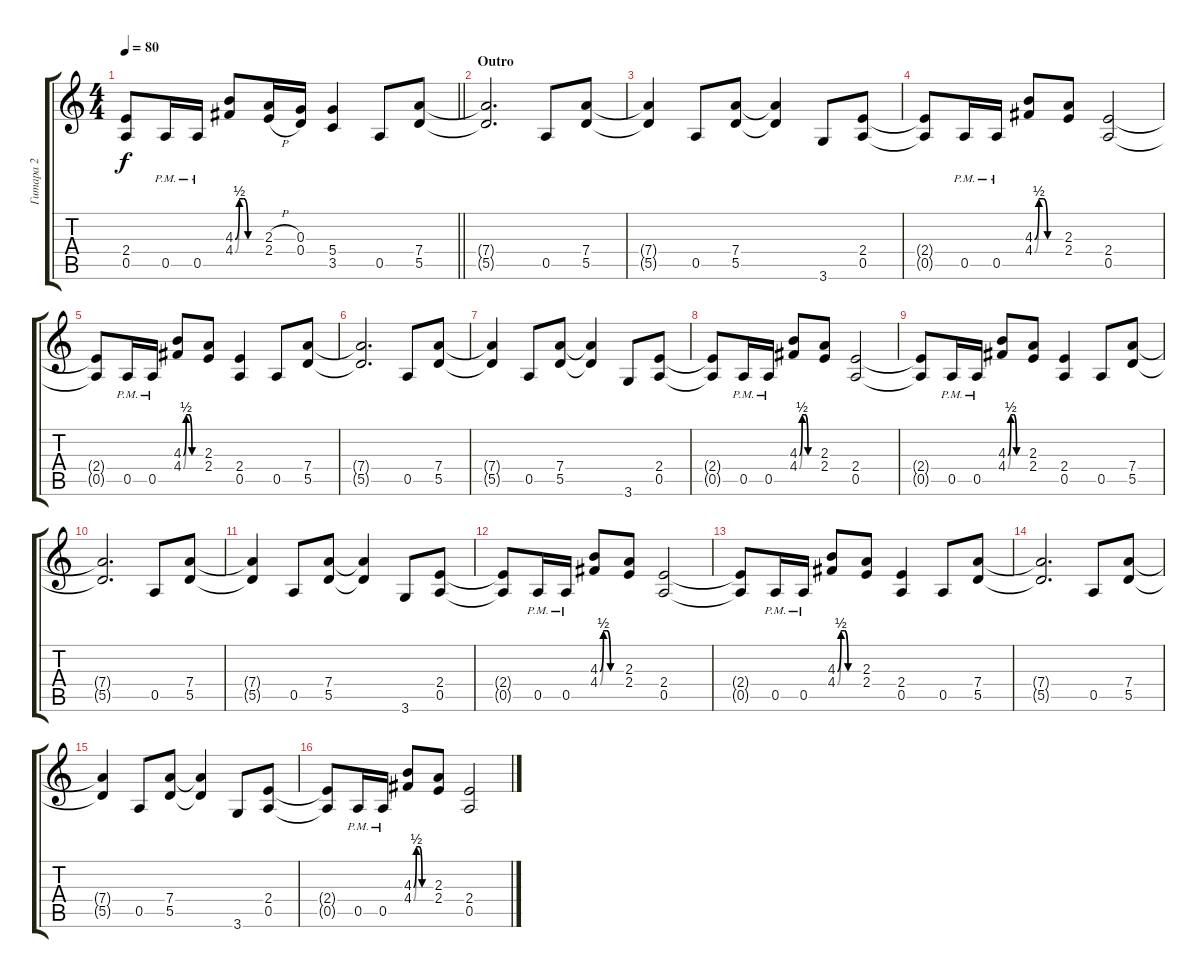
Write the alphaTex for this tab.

\track ("Гитара 2" "Гитара 2") {instrument distortionguitar}
\staff {score tabs}
\tuning (E4 B3 G3 D3 A2 E2) {hide}
\ts (4 4)
\tempo 80
\clef g2
\barLineRight lightlight
\ks aminor
(2.4 0.5).8{dy f} 0.5{pm}.16 0.5{pm}.16 (4.3{be (custom 0 0 10 2 20 2 30 0 60 0)} 4.4{be (custom 0 0 10 2 20 2 30 0 60 0)}).8 (2.3{h} 2.4{h}).16 (0.3 0.4).16 (5.4 3.5).4 0.5.8 (7.4 5.5).8 |
\section ("" "Outro")
(7.4{t} 5.5{t}).2{d} 0.5.8 (7.4 5.5).8 |
(7.4{t} 5.5{t}).4 0.5.8 (7.4 5.5).8 (7.4{t} 5.5{t}).4 3.6.8 (2.4 0.5).8 |
(2.4{t} 0.5{t}).8 0.5{pm}.16 0.5{pm}.16 (4.3{be (custom 0 0 10 2 20 2 30 0 60 0)} 4.4{be (custom 0 0 10 2 20 2 30 0 60 0)}).8 (2.3 2.4).8 (2.4 0.5).2 |
(2.4{t} 0.5{t}).8 0.5{pm}.16 0.5{pm}.16 (4.3{be (custom 0 0 10 2 20 2 30 0 60 0)} 4.4{be (custom 0 0 10 2 20 2 30 0 60 0)}).8 (2.3 2.4).8 (2.4 0.5).4 0.5.8 (7.4 5.5).8 |
(7.4{t} 5.5{t}).2{d} 0.5.8 (7.4 5.5).8 |
(7.4{t} 5.5{t}).4 0.5.8 (7.4 5.5).8 (7.4{t} 5.5{t}).4 3.6.8 (2.4 0.5).8 |
(2.4{t} 0.5{t}).8 0.5{pm}.16 0.5{pm}.16 (4.3{be (custom 0 0 10 2 20 2 30 0 60 0)} 4.4{be (custom 0 0 10 2 20 2 30 0 60 0)}).8 (2.3 2.4).8 (2.4 0.5).2 |
(2.4{t} 0.5{t}).8 0.5{pm}.16 0.5{pm}.16 (4.3{be (custom 0 0 10 2 20 2 30 0 60 0)} 4.4{be (custom 0 0 10 2 20 2 30 0 60 0)}).8 (2.3 2.4).8 (2.4 0.5).4 0.5.8 (7.4 5.5).8 |
(7.4{t} 5.5{t}).2{d} 0.5.8 (7.4 5.5).8 |
(7.4{t} 5.5{t}).4 0.5.8 (7.4 5.5).8 (7.4{t} 5.5{t}).4 3.6.8 (2.4 0.5).8 |
(2.4{t} 0.5{t}).8 0.5{pm}.16 0.5{pm}.16 (4.3{be (custom 0 0 10 2 20 2 30 0 60 0)} 4.4{be (custom 0 0 10 2 20 2 30 0 60 0)}).8 (2.3 2.4).8 (2.4 0.5).2 |
(2.4{t} 0.5{t}).8 0.5{pm}.16 0.5{pm}.16 (4.3{be (custom 0 0 10 2 20 2 30 0 60 0)} 4.4{be (custom 0 0 10 2 20 2 30 0 60 0)}).8 (2.3 2.4).8 (2.4 0.5).4 0.5.8 (7.4 5.5).8 |
(7.4{t} 5.5{t}).2{d} 0.5.8 (7.4 5.5).8 |
(7.4{t} 5.5{t}).4 0.5.8 (7.4 5.5).8 (7.4{t} 5.5{t}).4 3.6.8 (2.4 0.5).8 |
(2.4{t} 0.5{t}).8 0.5{pm}.16 0.5{pm}.16 (4.3{be (custom 0 0 10 2 20 2 30 0 60 0)} 4.4{be (custom 0 0 10 2 20 2 30 0 60 0)}).8 (2.3 2.4).8 (2.4 0.5).2
